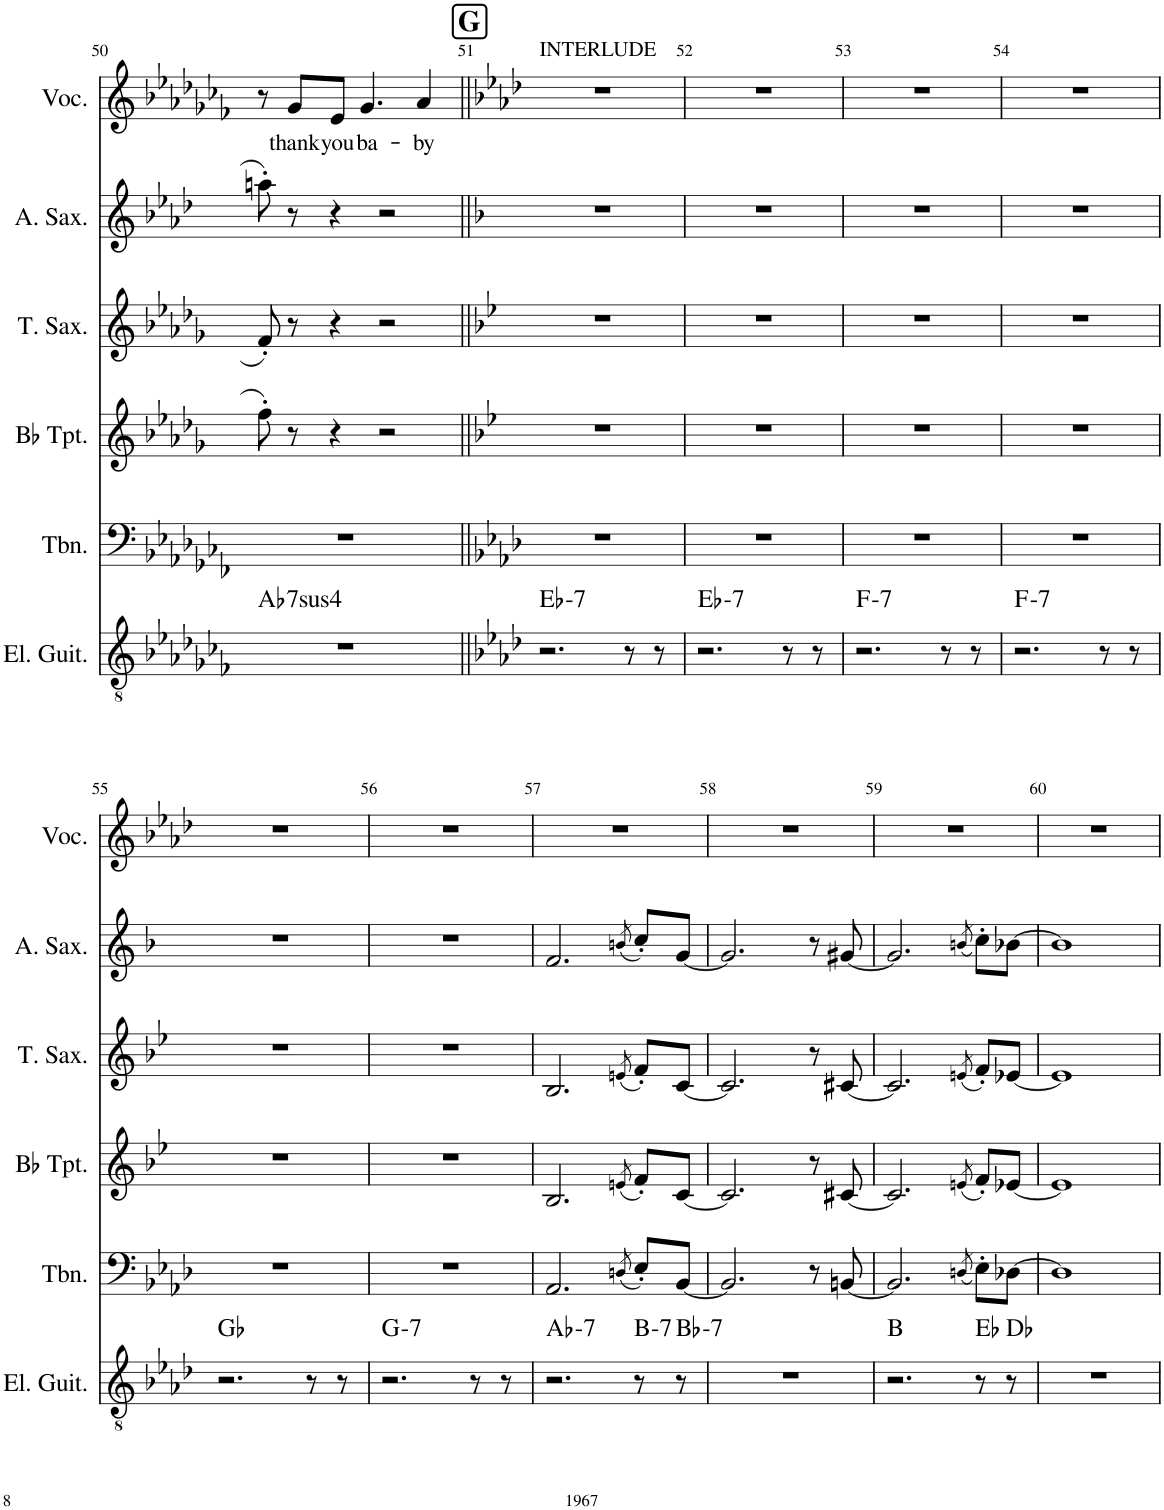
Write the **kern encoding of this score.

**kern	**harte	**kern	**kern	**kern	**kern	**kern	**text
*part6	*part6	*part5	*part4	*part3	*part2	*part1	*part1
*staff6	*	*staff5	*staff4	*staff3	*staff2	*staff1	*staff1
*I"Electric Guitar	*	*I"Trombone	*I"Bb Trumpet	*I"Tenor Saxophone	*I"Alto Saxophone	*I"Vocal	*
*I'El. Guit.	*	*I'Tbn.	*I'Bb Tpt.	*I'T. Sax.	*I'A. Sax.	*I'Voc.	*
!!LO:PB:g=z
*clefGv2	*	*clefF4	*clefG2	*clefG2	*clefG2	*clefG2	*
*	*	*	*Trd1c2	*Trd8c14	*Trd5c9	*	*
*k[b-e-a-d-g-c-f-]	*	*k[b-e-a-d-g-c-f-]	*k[b-e-a-d-g-]	*k[b-e-a-d-g-]	*k[b-e-a-d-]	*k[b-e-a-d-g-c-f-]	*
*M4/4	*	*M4/4	*M4/4	*M4/4	*M4/4	*M4/4	*
=50	=50	=50	=50	=50	=50	=50	=50
!	!LO:H:kt=74	!	!	!	!	!	!
1r	Ab:sus4(7)	1r	8ff'\	8f'/	8aan'\	8r	.
!	!	!	!	!	!	!	!LO:LY:b
.	.	.	8r	8r	8r	8g-/L	thank
!	!	!	!	!	!	!	!LO:LY:b
.	.	.	4r	4r	4r	8e-/J	you
!	!	!	!	!	!	!	!LO:LY:b
.	.	.	.	.	.	4.g-/	ba-
.	.	.	2r	2r	2r	.	.
!	!	!	!	!	!	!	!LO:LY:b
.	.	.	.	.	.	4a-/	-by
!!LO:REH:place=s1:a:B:cj:fs=14:t=G
=51||	=51||	=51||	=51||	=51||	=51||	=51||	=51||
*k[b-e-a-d-]	*	*k[b-e-a-d-]	*k[b-e-]	*k[b-e-]	*k[b-]	*k[b-e-a-d-]	*
!	!LO:H:kt=7	!	!	!	!	!LO:TX:a:t=INTERLUDE	!
2.r	Eb:min7	1r	1r	1r	1r	1r	.
8r	.	.	.	.	.	.	.
8r	.	.	.	.	.	.	.
=52	=52	=52	=52	=52	=52	=52	=52
!	!LO:H:kt=7	!	!	!	!	!	!
2.r	Eb:min7	1r	1r	1r	1r	1r	.
8r	.	.	.	.	.	.	.
8r	.	.	.	.	.	.	.
=53	=53	=53	=53	=53	=53	=53	=53
!	!LO:H:kt=7	!	!	!	!	!	!
2.r	F:min7	1r	1r	1r	1r	1r	.
8r	.	.	.	.	.	.	.
8r	.	.	.	.	.	.	.
=54	=54	=54	=54	=54	=54	=54	=54
!	!LO:H:kt=7	!	!	!	!	!	!
2.r	F:min7	1r	1r	1r	1r	1r	.
8r	.	.	.	.	.	.	.
8r	.	.	.	.	.	.	.
!!LO:LB:g=z
=55	=55	=55	=55	=55	=55	=55	=55
2.r	Gb:maj	1r	1r	1r	1r	1r	.
8r	.	.	.	.	.	.	.
8r	.	.	.	.	.	.	.
=56	=56	=56	=56	=56	=56	=56	=56
!	!LO:H:kt=7	!	!	!	!	!	!
2.r	G:min7	1r	1r	1r	1r	1r	.
8r	.	.	.	.	.	.	.
8r	.	.	.	.	.	.	.
=57	=57	=57	=57	=57	=57	=57	=57
!	!LO:H:kt=7	!	!	!	!	!	!
2.r	Ab:min7	2.AA-/	2.B-/	2.B-/	2.f/	1r	.
.	.	(8qDn/	(8qen/	(8qen/	(8qbn/	.	.
!	!LO:H:kt=7	!	!	!	!	!	!
8r	B:min7	8E-'/L)	8f'/L)	8f'/L)	8cc'/L)	.	.
!	!LO:H:kt=7	!	!	!	!	!	!
8r	Bb:min7	[8BB-/J	[8c/J	[8c/J	[8g/J	.	.
=58	=58	=58	=58	=58	=58	=58	=58
1r	.	2.BB-/]	2.c/]	2.c/]	2.g/]	1r	.
.	.	8r	8r	8r	8r	.	.
.	.	[8BBn/	[8c#X/	[8c#X/	[8g#X/	.	.
=59	=59	=59	=59	=59	=59	=59	=59
2.r	B:maj	2.BB/]	2.c#/]	2.c#/]	2.g#/]	1r	.
.	.	(8qDn/	(8qen/	(8qen/	(8qbn/	.	.
8r	Eb:maj	8E-'\L)	8f'/L)	8f'/L)	8cc'\L)	.	.
8r	Db:maj	[8D-X\J	[8e-X/J	[8e-X/J	[8b-X\J	.	.
=60	=60	=60	=60	=60	=60	=60	=60
1r	.	1D-]	1e-]	1e-]	1b-]	1r	.
=	=	=	=	=	=	=	=
*-	*-	*-	*-	*-	*-	*-	*-
